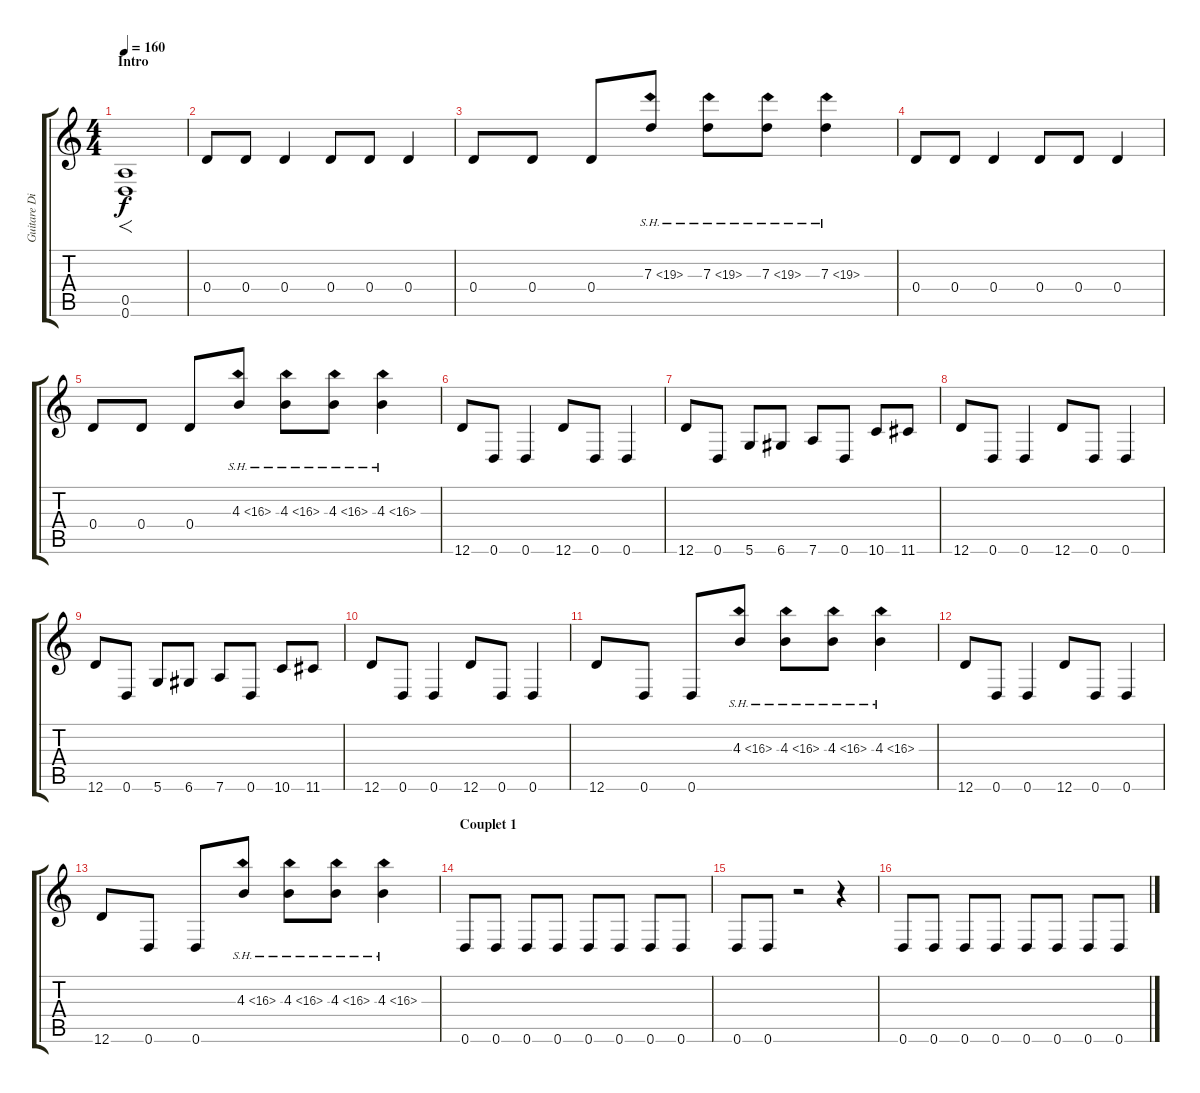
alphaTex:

\track ("Guitare Distorsion Dropped D ( Matt )" "Guitare Di") {instrument distortionguitar}
\staff {score tabs}
\tuning (E4 B3 G3 D3 A2 D2) {hide}
\ts (4 4)
\section ("" "Intro")
\tempo 160
\clef g2
\ks c
(0.5 0.6).1{f dy f instrument distortionguitar} |
0.4.8 0.4.8 0.4.4 0.4.8 0.4.8 0.4.4 |
0.4.8 0.4.8 0.4.8 7.3{sh 12}.8{instrument guitarharmonics} 7.3{sh 12}.8 7.3{sh 12}.8 7.3{sh 12}.4 |
0.4.8{instrument distortionguitar} 0.4.8 0.4.4 0.4.8 0.4.8 0.4.4 |
0.4.8 0.4.8 0.4.8 4.3{sh 12}.8{instrument guitarharmonics} 4.3{sh 12}.8 4.3{sh 12}.8 4.3{sh 12}.4 |
12.6.8{instrument distortionguitar} 0.6.8 0.6.4 12.6.8 0.6.8 0.6.4 |
12.6.8 0.6.8 5.6.8 6.6.8 7.6.8 0.6.8 10.6.8 11.6.8 |
12.6.8 0.6.8 0.6.4 12.6.8 0.6.8 0.6.4 |
12.6.8 0.6.8 5.6.8 6.6.8 7.6.8 0.6.8 10.6.8 11.6.8 |
12.6.8 0.6.8 0.6.4 12.6.8 0.6.8 0.6.4 |
12.6.8 0.6.8 0.6.8 4.3{sh 12}.8{instrument guitarharmonics} 4.3{sh 12}.8 4.3{sh 12}.8 4.3{sh 12}.4 |
12.6.8{instrument distortionguitar} 0.6.8 0.6.4 12.6.8 0.6.8 0.6.4 |
12.6.8 0.6.8 0.6.8 4.3{sh 12}.8{instrument guitarharmonics} 4.3{sh 12}.8 4.3{sh 12}.8 4.3{sh 12}.4 |
\section ("" "Couplet 1")
0.6.8{instrument distortionguitar} 0.6.8 0.6.8 0.6.8 0.6.8 0.6.8 0.6.8 0.6.8 |
0.6.8 0.6.8 r.2 r.4 |
0.6.8 0.6.8 0.6.8 0.6.8 0.6.8 0.6.8 0.6.8 0.6.8
